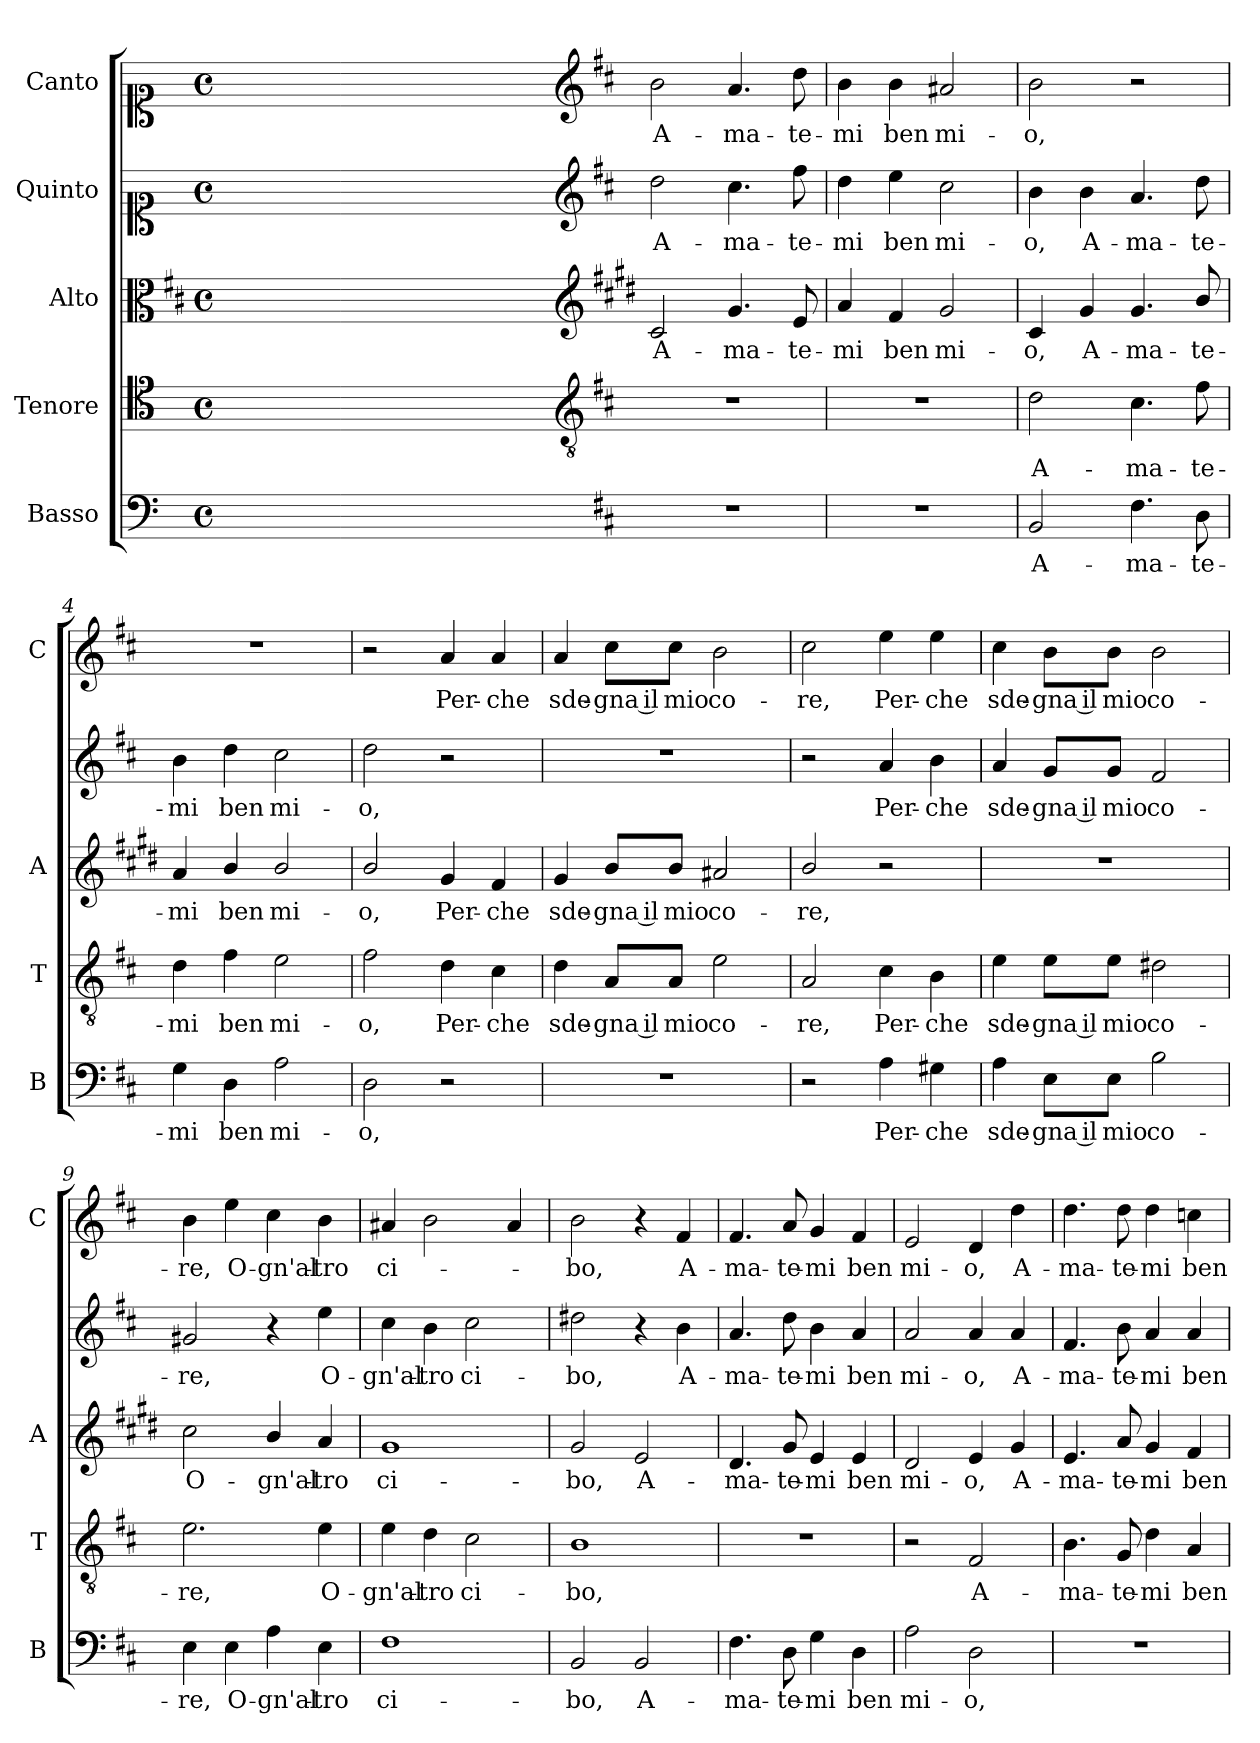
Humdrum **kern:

**kern	**text	**kern	**text	**kern	**text	**kern	**text	**kern	**text
*part5	*part5	*part4	*part4	*part3	*part3	*part2	*part2	*part1	*part1
*staff5	*staff5	*staff4	*staff4	*staff3	*staff3	*staff2	*staff2	*staff1	*staff1
*I"Basso	*	*I"Tenore	*	*I"Alto	*	*I"Quinto	*	*I"Canto	*
*I'B	*	*I'T	*	*I'A	*	*	*	*I'C	*
*clefF4	*	*clefC4	*	*clefC3	*	*clefC1	*	*clefC1	*
*	*	*	*	*ITrd1c2	*	*	*	*	*
*k[]	*	*k[]	*	*k[]	*	*k[]	*	*k[]	*
*C:	*	*C:	*	*C:	*	*C:	*	*C:	*
*M4/4	*	*M4/4	*	*M4/4	*	*M4/4	*	*M4/4	*
*met(c)	*	*met(c)	*	*met(c)	*	*met(c)	*	*met(c)	*
=	=	=	=	=	=	=	=	=	=
1ryy	.	1ryy	.	1ryy	.	1ryy	.	1ryy	.
=1X-	=1X-	=1X-	=1X-	=1X-	=1X-	=1X-	=1X-	=1X-	=1X-
4ryy	.	4ryy	.	4ryy	.	4ryy	.	4ryy	.
4ryy	.	4ryy	.	4ryy	.	4ryy	.	4ryy	.
4ryy	.	4ryy	.	4ryy	.	4ryy	.	4ryy	.
4ryy	.	4ryy	.	4ryy	.	4ryy	.	4ryy	.
=1-	=1-	=1-	=1-	=1-	=1-	=1-	=1-	=1-	=1-
*	*	*clefGv2	*	*clefG2	*	*clefG2	*	*clefG2	*
*k[f#c#]	*	*k[f#c#]	*	*k[f#c#]	*	*k[f#c#]	*	*k[f#c#]	*
*D:	*	*D:	*	*D:	*	*D:	*	*D:	*
!	!	!	!	!	!LO:LY:b	!	!LO:LY:b	!	!LO:LY:b
1r	.	1r	.	2B/	A-	2dd\	A-	2b\	A-
!	!	!	!	!	!LO:LY:b	!	!LO:LY:b	!	!LO:LY:b
.	.	.	.	4.f#/	-ma-	4.cc#\	-ma-	4.a/	-ma-
!	!	!	!	!	!LO:LY:b	!	!LO:LY:b	!	!LO:LY:b
.	.	.	.	8d/	-te-	8ff#\	-te-	8dd\	-te-
=2	=2	=2	=2	=2	=2	=2	=2	=2	=2
!	!	!	!	!	!LO:LY:b	!	!LO:LY:b	!	!LO:LY:b
1r	.	1r	.	4g/	-mi	4dd\	-mi	4b\	-mi
!	!	!	!	!	!LO:LY:b	!	!LO:LY:b	!	!LO:LY:b
.	.	.	.	4e/	ben	4ee\	ben	4b\	ben
!	!	!	!	!	!LO:LY:b	!	!LO:LY:b	!	!LO:LY:b
.	.	.	.	2f#/	mi-	2cc#\	mi-	2a#X/	mi-
=3	=3	=3	=3	=3	=3	=3	=3	=3	=3
!	!LO:LY:b	!	!LO:LY:b	!	!LO:LY:b	!	!LO:LY:b	!	!LO:LY:b
2BB/	A-	2d\	A-	4B/	-o,	4b\	-o,	2b\	-o,
!	!	!	!	!	!LO:LY:b	!	!LO:LY:b	!	!
.	.	.	.	4f#/	A-	4b\	A-	.	.
!	!LO:LY:b	!	!LO:LY:b	!	!LO:LY:b	!	!LO:LY:b	!	!
4.F#\	-ma-	4.c#\	-ma-	4.f#/	-ma-	4.a/	-ma-	2r	.
!	!LO:LY:b	!	!LO:LY:b	!	!LO:LY:b	!	!LO:LY:b	!	!
8D\	-te-	8f#\	-te-	8a/	-te-	8dd\	-te-	.	.
=4	=4	=4	=4	=4	=4	=4	=4	=4	=4
!	!LO:LY:b	!	!LO:LY:b	!	!LO:LY:b	!	!LO:LY:b	!	!
4G\	-mi	4d\	-mi	4g/	-mi	4b\	-mi	1r	.
!	!LO:LY:b	!	!LO:LY:b	!	!LO:LY:b	!	!LO:LY:b	!	!
4D\	ben	4f#\	ben	4a/	ben	4dd\	ben	.	.
!	!LO:LY:b	!	!LO:LY:b	!	!LO:LY:b	!	!LO:LY:b	!	!
2A\	mi-	2e\	mi-	2a/	mi-	2cc#\	mi-	.	.
=5	=5	=5	=5	=5	=5	=5	=5	=5	=5
!	!LO:LY:b	!	!LO:LY:b	!	!LO:LY:b	!	!LO:LY:b	!	!
2D\	-o,	2f#\	-o,	2a/	-o,	2dd\	-o,	2r	.
!	!	!	!LO:LY:b	!	!LO:LY:b	!	!	!	!LO:LY:b
2r	.	4d\	Per-	4f#/	Per-	2r	.	4a/	Per-
!	!	!	!LO:LY:b	!	!LO:LY:b	!	!	!	!LO:LY:b
.	.	4c#\	-che	4e/	-che	.	.	4a/	-che
=6	=6	=6	=6	=6	=6	=6	=6	=6	=6
!	!	!	!LO:LY:b	!	!LO:LY:b	!	!	!	!LO:LY:b
1r	.	4d\	sde-	4f#/	sde-	1r	.	4a/	sde-
!	!	!	!LO:LY:b	!	!LO:LY:b	!	!	!	!LO:LY:b
.	.	8A/L	-gna il	8a/L	-gna il	.	.	8cc#\L	-gna il
!	!	!	!LO:LY:b	!	!LO:LY:b	!	!	!	!LO:LY:b
.	.	8A/J	mio	8a/J	mio	.	.	8cc#\J	mio
!	!	!	!LO:LY:b	!	!LO:LY:b	!	!	!	!LO:LY:b
.	.	2e\	co-	2g#X/	co-	.	.	2b\	co-
!!LO:LB:g=z
=7	=7	=7	=7	=7	=7	=7	=7	=7	=7
!	!	!	!LO:LY:b	!	!LO:LY:b	!	!	!	!LO:LY:b
2r	.	2A/	-re,	2a/	-re,	2r	.	2cc#\	-re,
!	!LO:LY:b	!	!LO:LY:b	!	!	!	!LO:LY:b	!	!LO:LY:b
4A\	Per-	4c#\	Per-	2r	.	4a/	Per-	4ee\	Per-
!	!LO:LY:b	!	!LO:LY:b	!	!	!	!LO:LY:b	!	!LO:LY:b
4G#X\	-che	4B\	-che	.	.	4b\	-che	4ee\	-che
=8	=8	=8	=8	=8	=8	=8	=8	=8	=8
!	!LO:LY:b	!	!LO:LY:b	!	!	!	!LO:LY:b	!	!LO:LY:b
4A\	sde-	4e\	sde-	1r	.	4a/	sde-	4cc#\	sde-
!	!LO:LY:b	!	!LO:LY:b	!	!	!	!LO:LY:b	!	!LO:LY:b
8E\L	-gna il	8e\L	-gna il	.	.	8g/L	-gna il	8b\L	-gna il
!	!LO:LY:b	!	!LO:LY:b	!	!	!	!LO:LY:b	!	!LO:LY:b
8E\J	mio	8e\J	mio	.	.	8g/J	mio	8b\J	mio
!	!LO:LY:b	!	!LO:LY:b	!	!	!	!LO:LY:b	!	!LO:LY:b
2B\	co-	2d#X\	co-	.	.	2f#/	co-	2b\	co-
=9	=9	=9	=9	=9	=9	=9	=9	=9	=9
!	!LO:LY:b	!	!LO:LY:b	!	!LO:LY:b	!	!LO:LY:b	!	!LO:LY:b
4E\	-re,	2.e\	-re,	2b\	O-	2g#X/	-re,	4b\	-re,
!	!LO:LY:b	!	!	!	!	!	!	!	!LO:LY:b
4E\	O-	.	.	.	.	.	.	4ee\	O-
!	!LO:LY:b	!	!	!	!LO:LY:b	!	!	!	!LO:LY:b
4A\	-gn'al-	.	.	4a/	-gn'al-	4r	.	4cc#\	-gn'al-
!	!LO:LY:b	!	!LO:LY:b	!	!LO:LY:b	!	!LO:LY:b	!	!LO:LY:b
4E\	-tro	4e\	O-	4g/	-tro	4ee\	O-	4b\	-tro
=10	=10	=10	=10	=10	=10	=10	=10	=10	=10
!	!LO:LY:b	!	!LO:LY:b	!	!LO:LY:b	!	!LO:LY:b	!	!LO:LY:b
1F#	ci-	4e\	-gn'al-	1f#	ci-	4cc#\	-gn'al-	4a#X/	ci-
!	!	!	!LO:LY:b	!	!	!	!LO:LY:b	!	!
.	.	4d\	-tro	.	.	4b\	-tro	2b\	.
!	!	!	!LO:LY:b	!	!	!	!LO:LY:b	!	!
.	.	2c#\	ci-	.	.	2cc#\	ci-	.	.
.	.	.	.	.	.	.	.	4a#/	.
=11	=11	=11	=11	=11	=11	=11	=11	=11	=11
!	!LO:LY:b	!	!LO:LY:b	!	!LO:LY:b	!	!LO:LY:b	!	!LO:LY:b
2BB/	-bo,	1B	-bo,	2f#/	-bo,	2dd#X\	-bo,	2b\	-bo,
!	!LO:LY:b	!	!	!	!LO:LY:b	!	!	!	!
2BB/	A-	.	.	2d/	A-	4r	.	4r	.
!	!	!	!	!	!	!	!LO:LY:b	!	!LO:LY:b
.	.	.	.	.	.	4b\	A-	4f#/	A-
=12	=12	=12	=12	=12	=12	=12	=12	=12	=12
!	!LO:LY:b	!	!	!	!LO:LY:b	!	!LO:LY:b	!	!LO:LY:b
4.F#\	-ma-	1r	.	4.c#/	-ma-	4.a/	-ma-	4.f#/	-ma-
!	!LO:LY:b	!	!	!	!LO:LY:b	!	!LO:LY:b	!	!LO:LY:b
8D\	-te-	.	.	8f#/	-te-	8dd\	-te-	8a/	-te-
!	!LO:LY:b	!	!	!	!LO:LY:b	!	!LO:LY:b	!	!LO:LY:b
4G\	-mi	.	.	4d/	-mi	4b\	-mi	4g/	-mi
!	!LO:LY:b	!	!	!	!LO:LY:b	!	!LO:LY:b	!	!LO:LY:b
4D\	ben	.	.	4d/	ben	4a/	ben	4f#/	ben
=13	=13	=13	=13	=13	=13	=13	=13	=13	=13
!	!LO:LY:b	!	!	!	!LO:LY:b	!	!LO:LY:b	!	!LO:LY:b
2A\	mi-	2r	.	2c#/	mi-	2a/	mi-	2e/	mi-
!	!LO:LY:b	!	!LO:LY:b	!	!LO:LY:b	!	!LO:LY:b	!	!LO:LY:b
2D\	-o,	2F#/	A-	4d/	-o,	4a/	-o,	4d/	-o,
!	!	!	!	!	!LO:LY:b	!	!LO:LY:b	!	!LO:LY:b
.	.	.	.	4f#/	A-	4a/	A-	4dd\	A-
!!LO:LB:g=z
=14	=14	=14	=14	=14	=14	=14	=14	=14	=14
!	!	!	!LO:LY:b	!	!LO:LY:b	!	!LO:LY:b	!	!LO:LY:b
1r	.	4.B\	-ma-	4.d/	-ma-	4.f#/	-ma-	4.dd\	-ma-
!	!	!	!LO:LY:b	!	!LO:LY:b	!	!LO:LY:b	!	!LO:LY:b
.	.	8G/	-te-	8g/	-te-	8b\	-te-	8dd\	-te-
!	!	!	!LO:LY:b	!	!LO:LY:b	!	!LO:LY:b	!	!LO:LY:b
.	.	4d\	-mi	4f#/	-mi	4a/	-mi	4dd\	-mi
!	!	!	!LO:LY:b	!	!LO:LY:b	!	!LO:LY:b	!	!LO:LY:b
.	.	4A/	ben	4e/	ben	4a/	ben	4ccn\	ben
=	=	=	=	=	=	=	=	=	=
*-	*-	*-	*-	*-	*-	*-	*-	*-	*-
